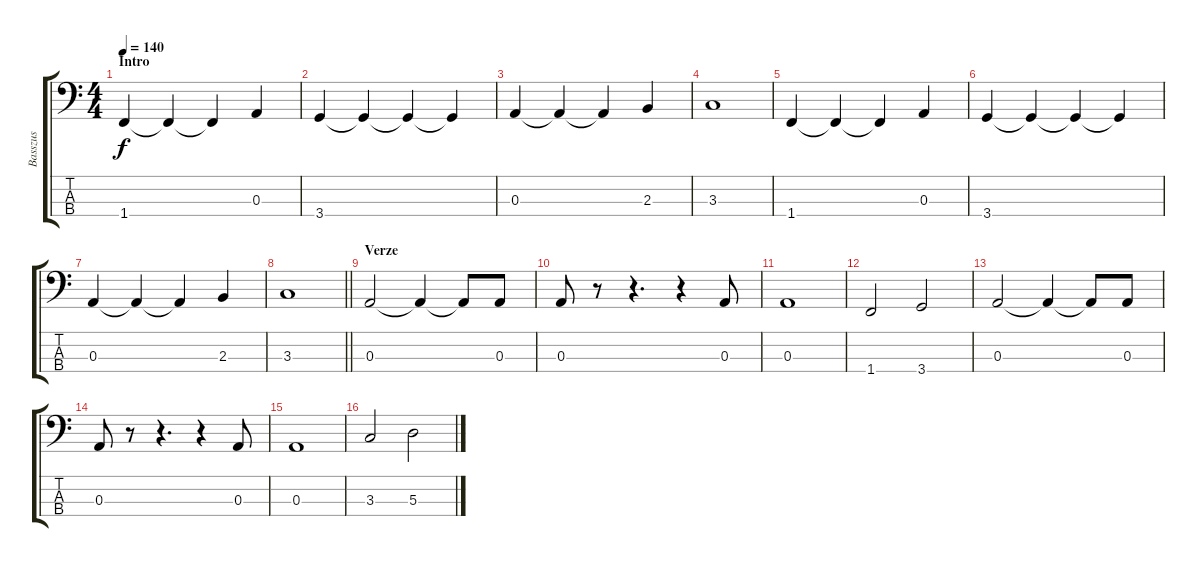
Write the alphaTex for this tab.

\track ("Basszus" "Basszus") {instrument electricbassfinger}
\staff {score tabs}
\tuning (G2 D2 A1 E1) {hide}
\ts (4 4)
\section ("" "Intro")
\tempo 140
\clef f4
\ks c
1.4.4{dy f instrument electricbassfinger} 1.4{t}.4 1.4{t}.4 0.3.4 |
3.4.4 3.4{t}.4 3.4{t}.4 3.4{t}.4 |
0.3.4 0.3{t}.4 0.3{t}.4 2.3.4 |
3.3.1 |
1.4.4 1.4{t}.4 1.4{t}.4 0.3.4 |
3.4.4 3.4{t}.4 3.4{t}.4 3.4{t}.4 |
0.3.4 0.3{t}.4 0.3{t}.4 2.3.4 |
\barLineRight lightlight
3.3.1 |
\section ("" "Verze")
0.3.2 0.3{t}.4 0.3{t}.8 0.3.8 |
0.3.8 r.8 r.4{d} r.4 0.3.8 |
0.3.1 |
1.4.2 3.4.2 |
0.3.2 0.3{t}.4 0.3{t}.8 0.3.8 |
0.3.8 r.8 r.4{d} r.4 0.3.8 |
0.3.1 |
3.3.2 5.3.2
